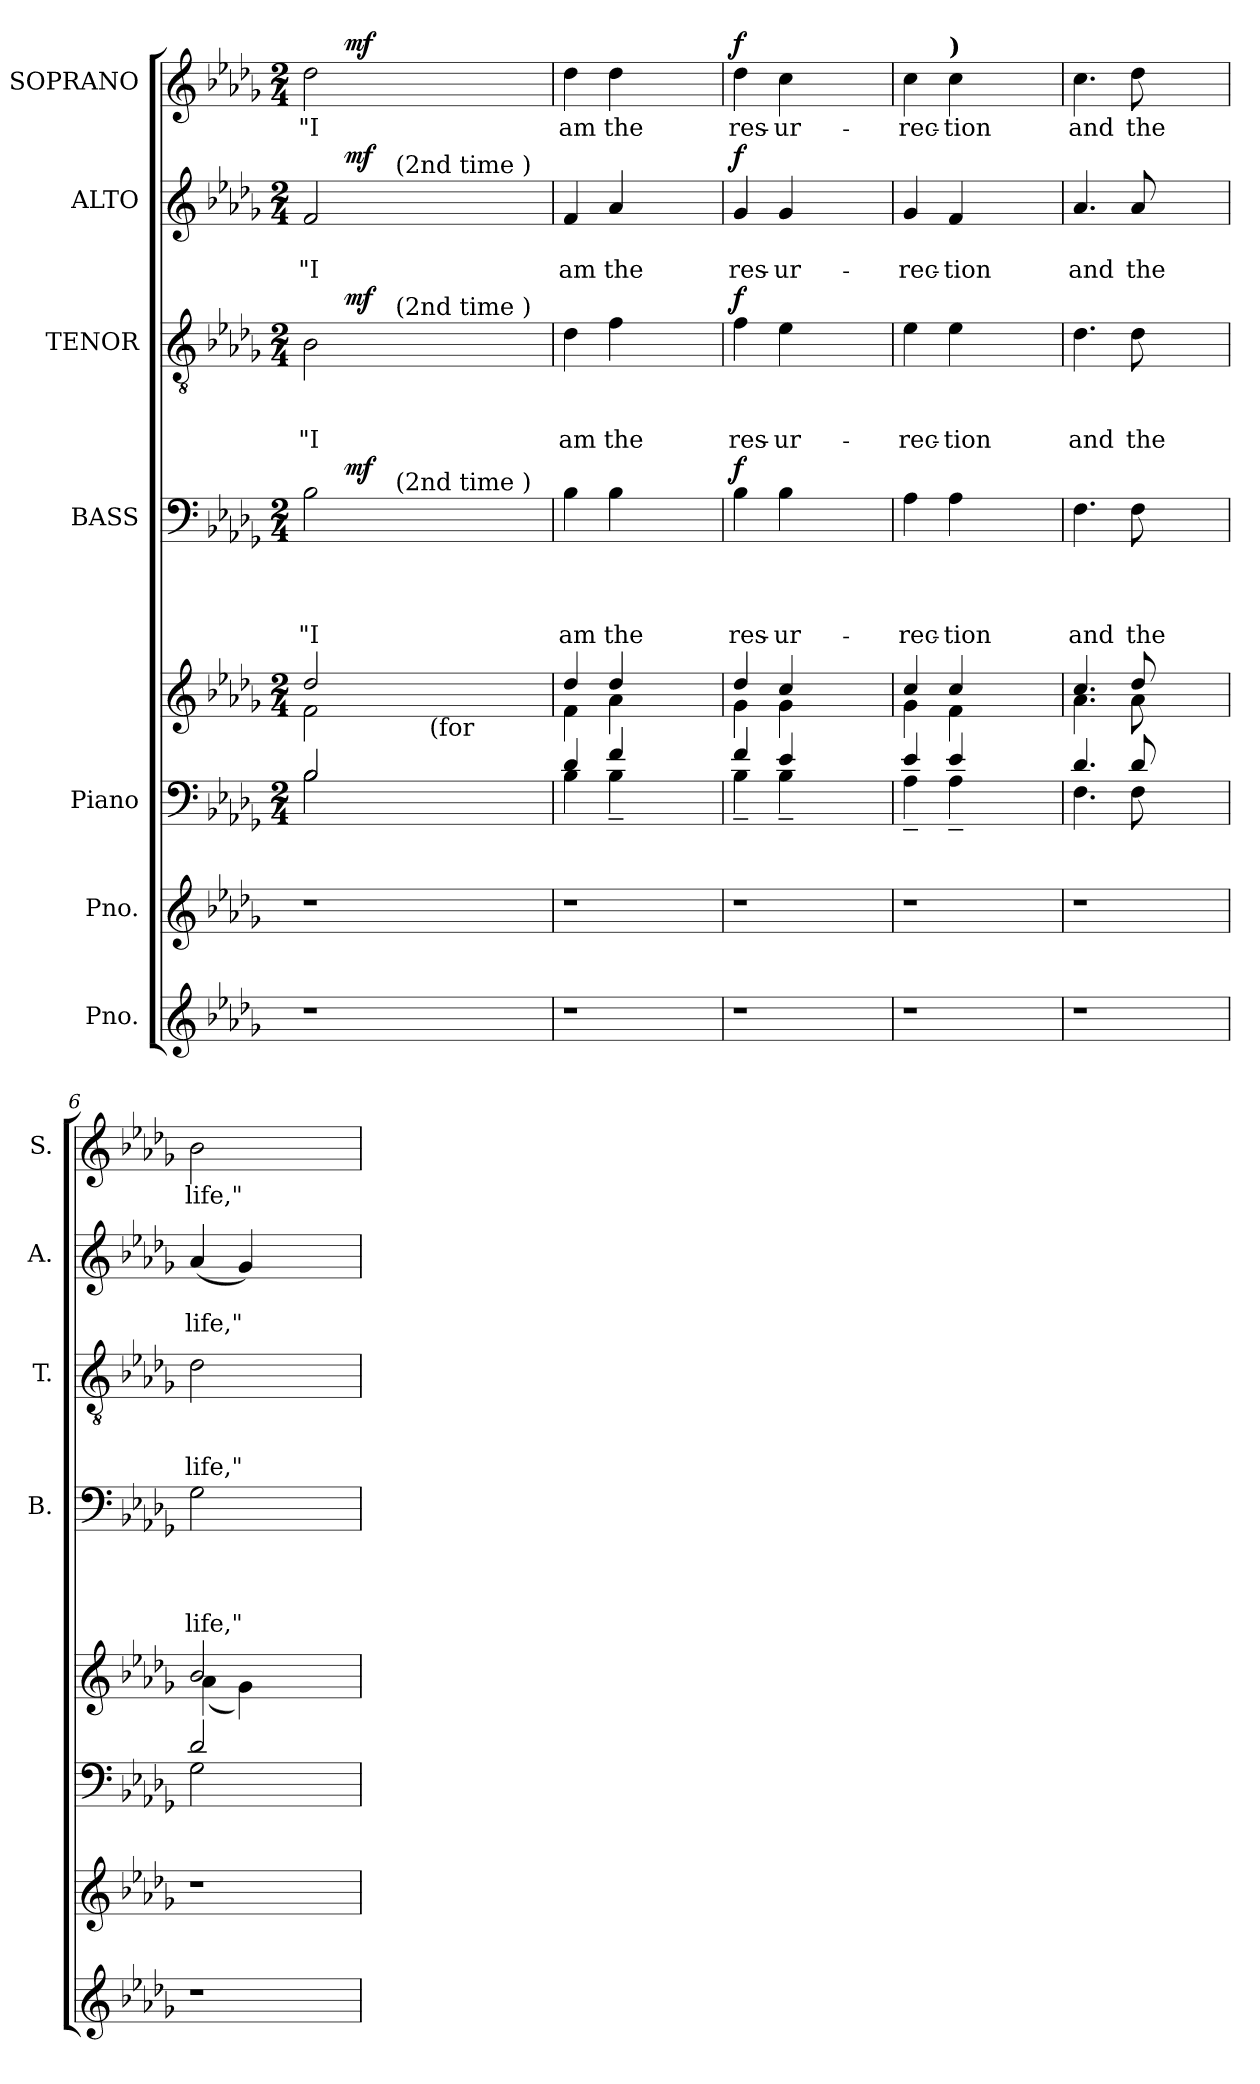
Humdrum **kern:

**kern	**kern	**kern	**kern	**kern	**text	**text	**text	**text	**dynam	**kern	**text	**text	**text	**dynam	**kern	**text	**text	**dynam	**kern	**text	**dynam
*part7	*part6	*part5	*part5	*part4	*part4	*part4	*part4	*part4	*part4	*part3	*part3	*part3	*part3	*part3	*part2	*part2	*part2	*part2	*part1	*part1	*part1
*staff8	*staff7	*staff6	*staff5	*staff4	*staff4	*staff4	*staff4	*staff4	*staff4	*staff3	*staff3	*staff3	*staff3	*staff3	*staff2	*staff2	*staff2	*staff2	*staff1	*staff1	*staff1
*I"Pno.	*I"Pno.	*I"Piano	*	*I"BASS	*	*	*	*	*	*I"TENOR	*	*	*	*	*I"ALTO	*	*	*	*I"SOPRANO	*	*
*	*	*	*	*I'B.	*	*	*	*	*	*I'T.	*	*	*	*	*I'A.	*	*	*	*I'S.	*	*
*clefG2	*clefG2	*clefF4	*clefG2	*clefF4	*	*	*	*	*	*clefGv2	*	*	*	*	*clefG2	*	*	*	*clefG2	*	*
*k[b-e-a-d-g-]	*k[b-e-a-d-g-]	*k[b-e-a-d-g-]	*k[b-e-a-d-g-]	*k[b-e-a-d-g-]	*	*	*	*	*	*k[b-e-a-d-g-]	*	*	*	*	*k[b-e-a-d-g-]	*	*	*	*k[b-e-a-d-g-]	*	*
*D-:	*D-:	*D-:	*D-:	*D-:	*	*	*	*	*	*D-:	*	*	*	*	*D-:	*	*	*	*D-:	*	*
*	*	*M2/4	*M2/4	*M2/4	*	*	*	*	*	*M2/4	*	*	*	*	*M2/4	*	*	*	*M2/4	*	*
=1	=1	=1	=1	=1	=1	=1	=1	=1	=1	=1	=1	=1	=1	=1	=1	=1	=1	=1	=1	=1	=1
*	*	*^	*^	*	*	*	*	*	*	*	*	*	*	*	*	*	*	*	*	*	*
!	!	!	!	!	!	!	!	!	!	!	!	!	!	!	!	!	!	!	!	!	!LO:TX:a:B:t=With passion (	!	!
!	!	!	!	!	!	!	!	!	!	!LO:LY:b:rj	!	!	!	!	!LO:LY:b:rj	!	!	!	!LO:LY:b:rj	!	!	!LO:LY:b:rj	!
*	*	*	*	*	*	*^	*	*	*	*	*	*^	*	*	*	*	*^	*	*	*	*^	*	*
*	*	*	*	*	*	*	*^	*	*	*	*	*	*	*^	*	*	*	*	*	*^	*	*	*	*	*	*	*
1r	1r	2B-/	2B-\	2dd-/	2f\	2B-\	8ryy	4ryy	.	.	.	"I	.	2B-\	8ryy	4ryy	.	.	"I	.	2f/	8ryy	4ryy	.	"I	.	2dd-\	8ryy	"I	.
.	.	.	.	.	.	.	32ryy	.	.	.	.	.	.	.	32ryy	.	.	.	.	.	.	32ryy	.	.	.	.	.	32ryy	.	.
!	!	!	!	!	!	!	!	!	!	!	!	!	!LO:DY:a	!	!	!	!	!	!	!LO:DY:a	!	!	!	!	!	!LO:DY:a	!	!	!	!LO:DY:a
.	.	.	.	.	.	.	2ryy	.	.	.	.	.	mf	.	2ryy	.	.	.	.	mf	.	2ryy	.	.	.	mf	.	2ryy	.	mf
.	.	.	.	.	.	.	.	16.ryy	.	.	.	.	.	.	.	16.ryy	.	.	.	.	.	.	16.ryy	.	.	.	.	.	.	.
!	!	!	!	!	!	!	!	!	!	!	!	!	!	!	!	!	!	!	!	!	!	!	!LO:TX:a:t=(2nd time )	!	!	!	!	!	!	!
!	!	!	!	!	!	!	!	!	!	!	!	!	!	!	!	!LO:TX:a:t=(2nd time )	!	!	!	!	!	!	!	!	!	!	!	!	!	!
!	!	!	!	!	!	!	!	!LO:TX:a:t=(2nd time )	!	!	!	!	!	!	!	!	!	!	!	!	!	!	!	!	!	!	!	!	!	!
.	.	.	.	.	.	.	.	2ryy	.	.	.	.	.	.	.	2ryy	.	.	.	.	.	.	2ryy	.	.	.	.	.	.	.
!	!	!	!	!LO:TX:b:t=(for	!	!	!	!	!	!	!	!	!	!	!	!	!	!	!	!	!	!	!	!	!	!	!	!	!	!
.	.	2ryy	2ryy	2ryy	2ryy	2ryy	.	.	.	.	.	.	.	2ryy	.	.	.	.	.	.	2ryy	.	.	.	.	.	2ryy	.	.	.
.	.	.	.	.	.	.	4ryy	.	.	.	.	.	.	.	4ryy	.	.	.	.	.	.	4ryy	.	.	.	.	.	4ryy	.	.
.	.	.	.	.	.	.	.	8ryy	.	.	.	.	.	.	.	8ryy	.	.	.	.	.	.	8ryy	.	.	.	.	.	.	.
.	.	.	.	.	.	.	16.ryy	.	.	.	.	.	.	.	16.ryy	.	.	.	.	.	.	16.ryy	.	.	.	.	.	16.ryy	.	.
.	.	.	.	.	.	.	.	32ryy	.	.	.	.	.	.	.	32ryy	.	.	.	.	.	.	32ryy	.	.	.	.	.	.	.
=2	=2	=2	=2	=2	=2	=2	=2	=2	=2	=2	=2	=2	=2	=2	=2	=2	=2	=2	=2	=2	=2	=2	=2	=2	=2	=2	=2	=2	=2	=2
!	!	!	!	!	!	!	!	!	!	!	!	!LO:LY:b	!	!	!	!	!	!	!LO:LY:b	!	!	!	!	!	!LO:LY:b	!	!	!	!LO:LY:b	!
*	*	*	*	*	*	*v	*v	*v	*	*	*	*	*	*	*	*	*	*	*	*	*v	*v	*v	*	*	*	*v	*v	*	*
*	*	*	*	*	*	*	*	*	*	*	*	*v	*v	*v	*	*	*	*	*	*	*	*	*	*	*
1r	1r	4d-/	4B-\	4dd-/	4f\	4B-\	.	.	.	am	.	4d-\	.	.	am	.	4f/	.	am	.	4dd-\	am	.
!	!	!	!	!	!	!	!	!	!	!LO:LY:b	!	!	!	!	!LO:LY:b	!	!	!	!LO:LY:b	!	!	!LO:LY:b	!
.	.	4f/	4B-~<\	4dd-/	4a-\	4B-\	.	.	.	the	.	4f\	.	.	the	.	4a-/	.	the	.	4dd-\	the	.
.	.	2ryy	2ryy	2ryy	2ryy	2ryy	.	.	.	.	.	2ryy	.	.	.	.	2ryy	.	.	.	2ryy	.	.
=3	=3	=3	=3	=3	=3	=3	=3	=3	=3	=3	=3	=3	=3	=3	=3	=3	=3	=3	=3	=3	=3	=3	=3
!	!	!	!	!	!	!	!	!	!	!LO:LY:b	!LO:DY:a	!	!	!	!LO:LY:b	!LO:DY:a	!	!	!LO:LY:b	!LO:DY:a	!	!LO:LY:b	!LO:DY:a
1r	1r	4f/	4B-~<\	4dd-/	4g-\	4B-\	.	.	.	res-	f	4f\	.	.	res-	f	4g-/	.	res-	f	4dd-\	res-	f
*	*	*	*	*	*	*	*	*	*	*	*	*	*	*	*	*	*	*	*	*	*MM88	*	*
!	!	!	!	!	!	!	!	!	!	!LO:LY:b	!	!	!	!	!LO:LY:b	!	!	!	!LO:LY:b	!	!	!LO:LY:b	!
.	.	4e-/	4B-~<\	4cc/	4g-\	4B-\	.	.	.	-ur-	.	4e-\	.	.	-ur-	.	4g-/	.	-ur-	.	4cc\	-ur-	.
.	.	2ryy	2ryy	2ryy	2ryy	2ryy	.	.	.	.	.	2ryy	.	.	.	.	2ryy	.	.	.	2ryy	.	.
=4	=4	=4	=4	=4	=4	=4	=4	=4	=4	=4	=4	=4	=4	=4	=4	=4	=4	=4	=4	=4	=4	=4	=4
!	!	!	!	!	!	!	!	!	!	!LO:LY:b	!	!	!	!	!LO:LY:b	!	!	!	!LO:LY:b	!	!	!LO:LY:b	!
1r	1r	4e-/	4A-~<\	4cc/	4g-\	4A-\	.	.	.	-rec-	.	4e-\	.	.	-rec-	.	4g-/	.	-rec-	.	4cc\	-rec-	.
!	!	!	!	!	!	!	!	!	!	!	!	!	!	!	!	!	!	!	!	!	!LO:TX:a:B:t=)	!	!
!	!	!	!	!	!	!	!	!	!	!LO:LY:b	!	!	!	!	!LO:LY:b	!	!	!	!LO:LY:b	!	!	!LO:LY:b	!
.	.	4e-/	4A-~<\	4cc/	4f\	4A-\	.	.	.	-tion	.	4e-\	.	.	-tion	.	4f/	.	-tion	.	4cc\	-tion	.
.	.	2ryy	2ryy	2ryy	2ryy	2ryy	.	.	.	.	.	2ryy	.	.	.	.	2ryy	.	.	.	2ryy	.	.
=5	=5	=5	=5	=5	=5	=5	=5	=5	=5	=5	=5	=5	=5	=5	=5	=5	=5	=5	=5	=5	=5	=5	=5
!	!	!	!	!	!	!	!	!	!	!LO:LY:b	!	!	!	!	!LO:LY:b	!	!	!	!LO:LY:b	!	!	!LO:LY:b	!
1r	1r	4.d-/	4.F\	4.cc/	4.a-\	4.F\	.	.	.	and	.	4.d-\	.	.	and	.	4.a-/	.	and	.	4.cc\	and	.
!	!	!	!	!	!	!	!	!	!	!LO:LY:b	!	!	!	!	!LO:LY:b	!	!	!	!LO:LY:b	!	!	!LO:LY:b	!
.	.	8d-/	8F\	8dd-/	8a-\	8F\	.	.	.	the	.	8d-\	.	.	the	.	8a-/	.	the	.	8dd-\	the	.
.	.	2ryy	2ryy	2ryy	2ryy	2ryy	.	.	.	.	.	2ryy	.	.	.	.	2ryy	.	.	.	2ryy	.	.
=6	=6	=6	=6	=6	=6	=6	=6	=6	=6	=6	=6	=6	=6	=6	=6	=6	=6	=6	=6	=6	=6	=6	=6
!	!	!	!	!	!	!	!	!	!	!LO:LY:b	!	!	!	!	!LO:LY:b	!	!	!	!LO:LY:b	!	!	!LO:LY:b	!
1r	1r	2d-/	2G-\	2b-/	(<4a-\	2G-\	.	.	.	life,"	.	2d-\	.	.	life,"	.	(<4a-/	.	life,"	.	2b-\	life,"	.
.	.	.	.	.	4g-\)	.	.	.	.	.	.	.	.	.	.	.	4g-/)	.	.	.	.	.	.
.	.	2ryy	2ryy	2ryy	2ryy	2ryy	.	.	.	.	.	2ryy	.	.	.	.	2ryy	.	.	.	2ryy	.	.
*	*	*v	*v	*	*	*	*	*	*	*	*	*	*	*	*	*	*	*	*	*	*	*	*
*	*	*	*v	*v	*	*	*	*	*	*	*	*	*	*	*	*	*	*	*	*	*	*
=	=	=	=	=	=	=	=	=	=	=	=	=	=	=	=	=	=	=	=	=	=
*-	*-	*-	*-	*-	*-	*-	*-	*-	*-	*-	*-	*-	*-	*-	*-	*-	*-	*-	*-	*-	*-
